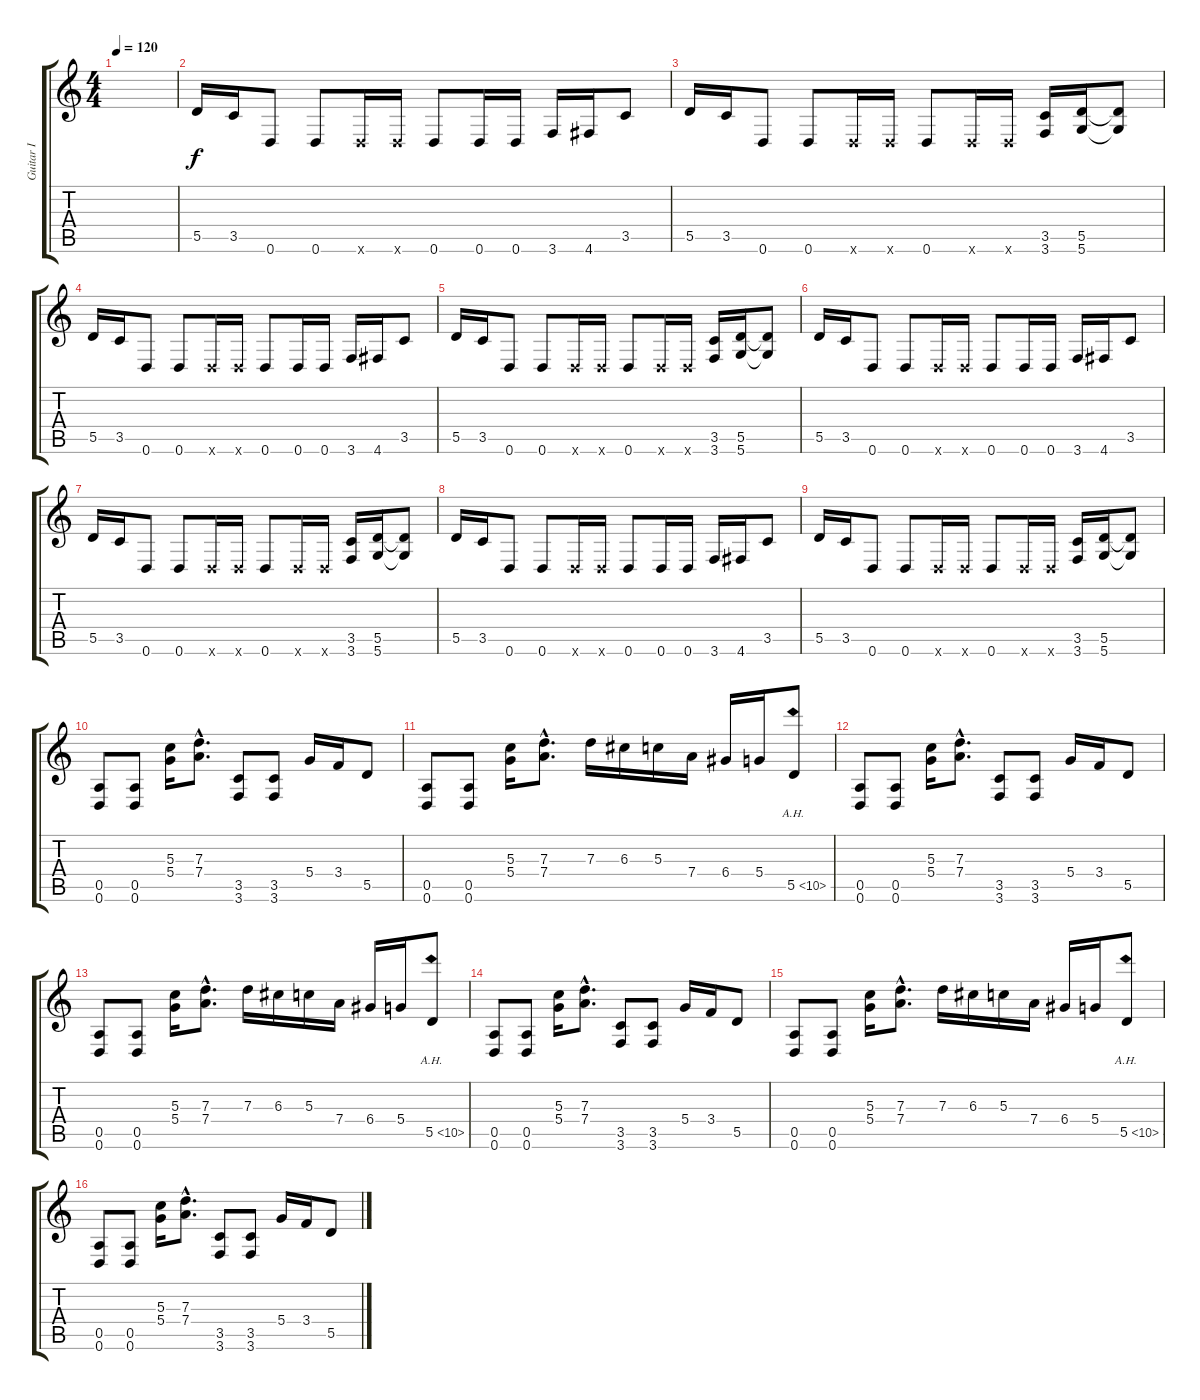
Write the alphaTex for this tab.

\track ("Guitar I" "Guitar I") {instrument electricguitarclean}
\staff {score tabs}
\tuning (E4 B3 G3 D3 A2 D2) {hide}
\ts (4 4)
\tempo 120
\clef g2
\ks c
|
5.5.16 3.5.16 0.6.8 0.6.8 0.6{x}.16 0.6{x}.16 0.6.8 0.6.16 0.6.16 3.6.16 4.6.16 3.5.8 |
5.5.16 3.5.16 0.6.8 0.6.8 0.6{x}.16 0.6{x}.16 0.6.8 0.6{x}.16 0.6{x}.16 (3.5 3.6).16 (5.5 5.6).16 (5.5{t} 5.6{t}).8 |
5.5.16 3.5.16 0.6.8 0.6.8 0.6{x}.16 0.6{x}.16 0.6.8 0.6.16 0.6.16 3.6.16 4.6.16 3.5.8 |
5.5.16 3.5.16 0.6.8 0.6.8 0.6{x}.16 0.6{x}.16 0.6.8 0.6{x}.16 0.6{x}.16 (3.5 3.6).16 (5.5 5.6).16 (5.5{t} 5.6{t}).8 |
5.5.16 3.5.16 0.6.8 0.6.8 0.6{x}.16 0.6{x}.16 0.6.8 0.6.16 0.6.16 3.6.16 4.6.16 3.5.8 |
5.5.16 3.5.16 0.6.8 0.6.8 0.6{x}.16 0.6{x}.16 0.6.8 0.6{x}.16 0.6{x}.16 (3.5 3.6).16 (5.5 5.6).16 (5.5{t} 5.6{t}).8 |
5.5.16 3.5.16 0.6.8 0.6.8 0.6{x}.16 0.6{x}.16 0.6.8 0.6.16 0.6.16 3.6.16 4.6.16 3.5.8 |
5.5.16 3.5.16 0.6.8 0.6.8 0.6{x}.16 0.6{x}.16 0.6.8 0.6{x}.16 0.6{x}.16 (3.5 3.6).16 (5.5 5.6).16 (5.5{t} 5.6{t}).8 |
(0.5 0.6).8 (0.5 0.6).8 (5.3 5.4).16 (7.3{hac} 7.4{hac}).8{d} (3.5 3.6).8 (3.5 3.6).8 5.4.16 3.4.16 5.5.8 |
(0.5 0.6).8 (0.5 0.6).8 (5.3 5.4).16 (7.3{hac} 7.4{hac}).8{d} 7.3.16 6.3.16 5.3.16 7.4.16 6.4.16 5.4.16 5.5{ah 5}.8 |
(0.5 0.6).8 (0.5 0.6).8 (5.3 5.4).16 (7.3{hac} 7.4{hac}).8{d} (3.5 3.6).8 (3.5 3.6).8 5.4.16 3.4.16 5.5.8 |
(0.5 0.6).8 (0.5 0.6).8 (5.3 5.4).16 (7.3{hac} 7.4{hac}).8{d} 7.3.16 6.3.16 5.3.16 7.4.16 6.4.16 5.4.16 5.5{ah 5}.8 |
(0.5 0.6).8 (0.5 0.6).8 (5.3 5.4).16 (7.3{hac} 7.4{hac}).8{d} (3.5 3.6).8 (3.5 3.6).8 5.4.16 3.4.16 5.5.8 |
(0.5 0.6).8 (0.5 0.6).8 (5.3 5.4).16 (7.3{hac} 7.4{hac}).8{d} 7.3.16 6.3.16 5.3.16 7.4.16 6.4.16 5.4.16 5.5{ah 5}.8 |
(0.5 0.6).8 (0.5 0.6).8 (5.3 5.4).16 (7.3{hac} 7.4{hac}).8{d} (3.5 3.6).8 (3.5 3.6).8 5.4.16 3.4.16 5.5.8
